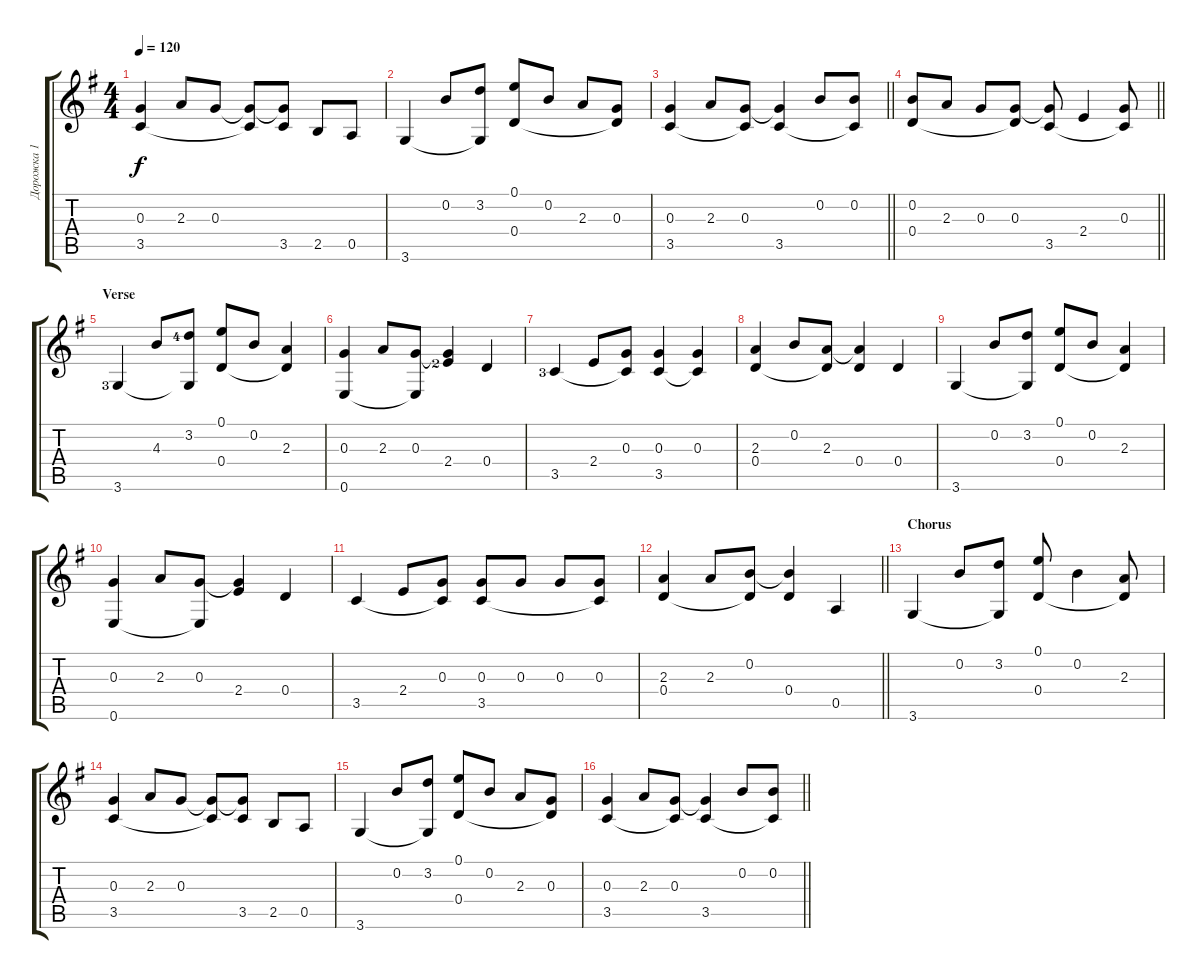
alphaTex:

\track ("Дорожка 1" "Дорожка 1") {instrument acousticguitarnylon}
\staff {score tabs}
\tuning (E4 B3 G3 D3 A2 E2) {hide}
\ts (4 4)
\tempo 120
\clef g2
\ks g
(0.3 3.5).4{dy f} 2.3.8 0.3.8 (0.3{t} 3.5{t}).8 (0.3{t} 3.5).8 2.5.8 0.5.8 |
3.6.4 0.2.8 (3.2 3.6{t}).8 (0.1 0.4).8 0.2.8 2.3.8 (0.3 0.4{t}).8 |
\barLineRight lightlight
(0.3 3.5).4 2.3.8 (0.3 3.5{t}).8 (0.3{t} 3.5).4 0.2.8 (0.2 3.5{t}).8 |
\barLineRight lightlight
(0.2 0.4).8 2.3.8 0.3.8 (0.3 0.4{t}).8 (0.3{t} 3.5).8 2.4.4 (0.3 3.5{t}).8 |
\section ("" "Verse")
3.6{lf 4}.4 4.3.8 (3.2{lf 5} 3.6{t}).8 (0.1 0.4).8 0.2.8 (2.3 0.4{t}).4 |
(0.3 0.6).4 2.3.8 (0.3 0.6{t}).8 (0.3{t} 2.4{lf 3}).4 0.4.4 |
3.5{lf 4}.4 2.4.8 (0.3 3.5{t}).8 (0.3 3.5).4 (0.3 3.5{t}).4 |
(2.3 0.4).4 0.2.8 (2.3 0.4{t}).8 (2.3{t} 0.4).4 0.4.4 |
3.6.4 0.2.8 (3.2 3.6{t}).8 (0.1 0.4).8 0.2.8 (2.3 0.4{t}).4 |
(0.3 0.6).4 2.3.8 (0.3 0.6{t}).8 (0.3{t} 2.4).4 0.4.4 |
3.5.4 2.4.8 (0.3 3.5{t}).8 (0.3 3.5).8 0.3.8 0.3.8 (0.3 3.5{t}).8 |
\barLineRight lightlight
(2.3 0.4).4 2.3.8 (0.2 0.4{t}).8 (0.2{t} 0.4).4 0.5.4 |
\section ("" "Chorus")
3.6.4 0.2.8 (3.2 3.6{t}).8 (0.1 0.4).8 0.2.4 (2.3 0.4{t}).8 |
(0.3 3.5).4 2.3.8 0.3.8 (0.3{t} 3.5{t}).8 (0.3{t} 3.5).8 2.5.8 0.5.8 |
3.6.4 0.2.8 (3.2 3.6{t}).8 (0.1 0.4).8 0.2.8 2.3.8 (0.3 0.4{t}).8 |
\barLineRight lightlight
(0.3 3.5).4 2.3.8 (0.3 3.5{t}).8 (0.3{t} 3.5).4 0.2.8 (0.2 3.5{t}).8
